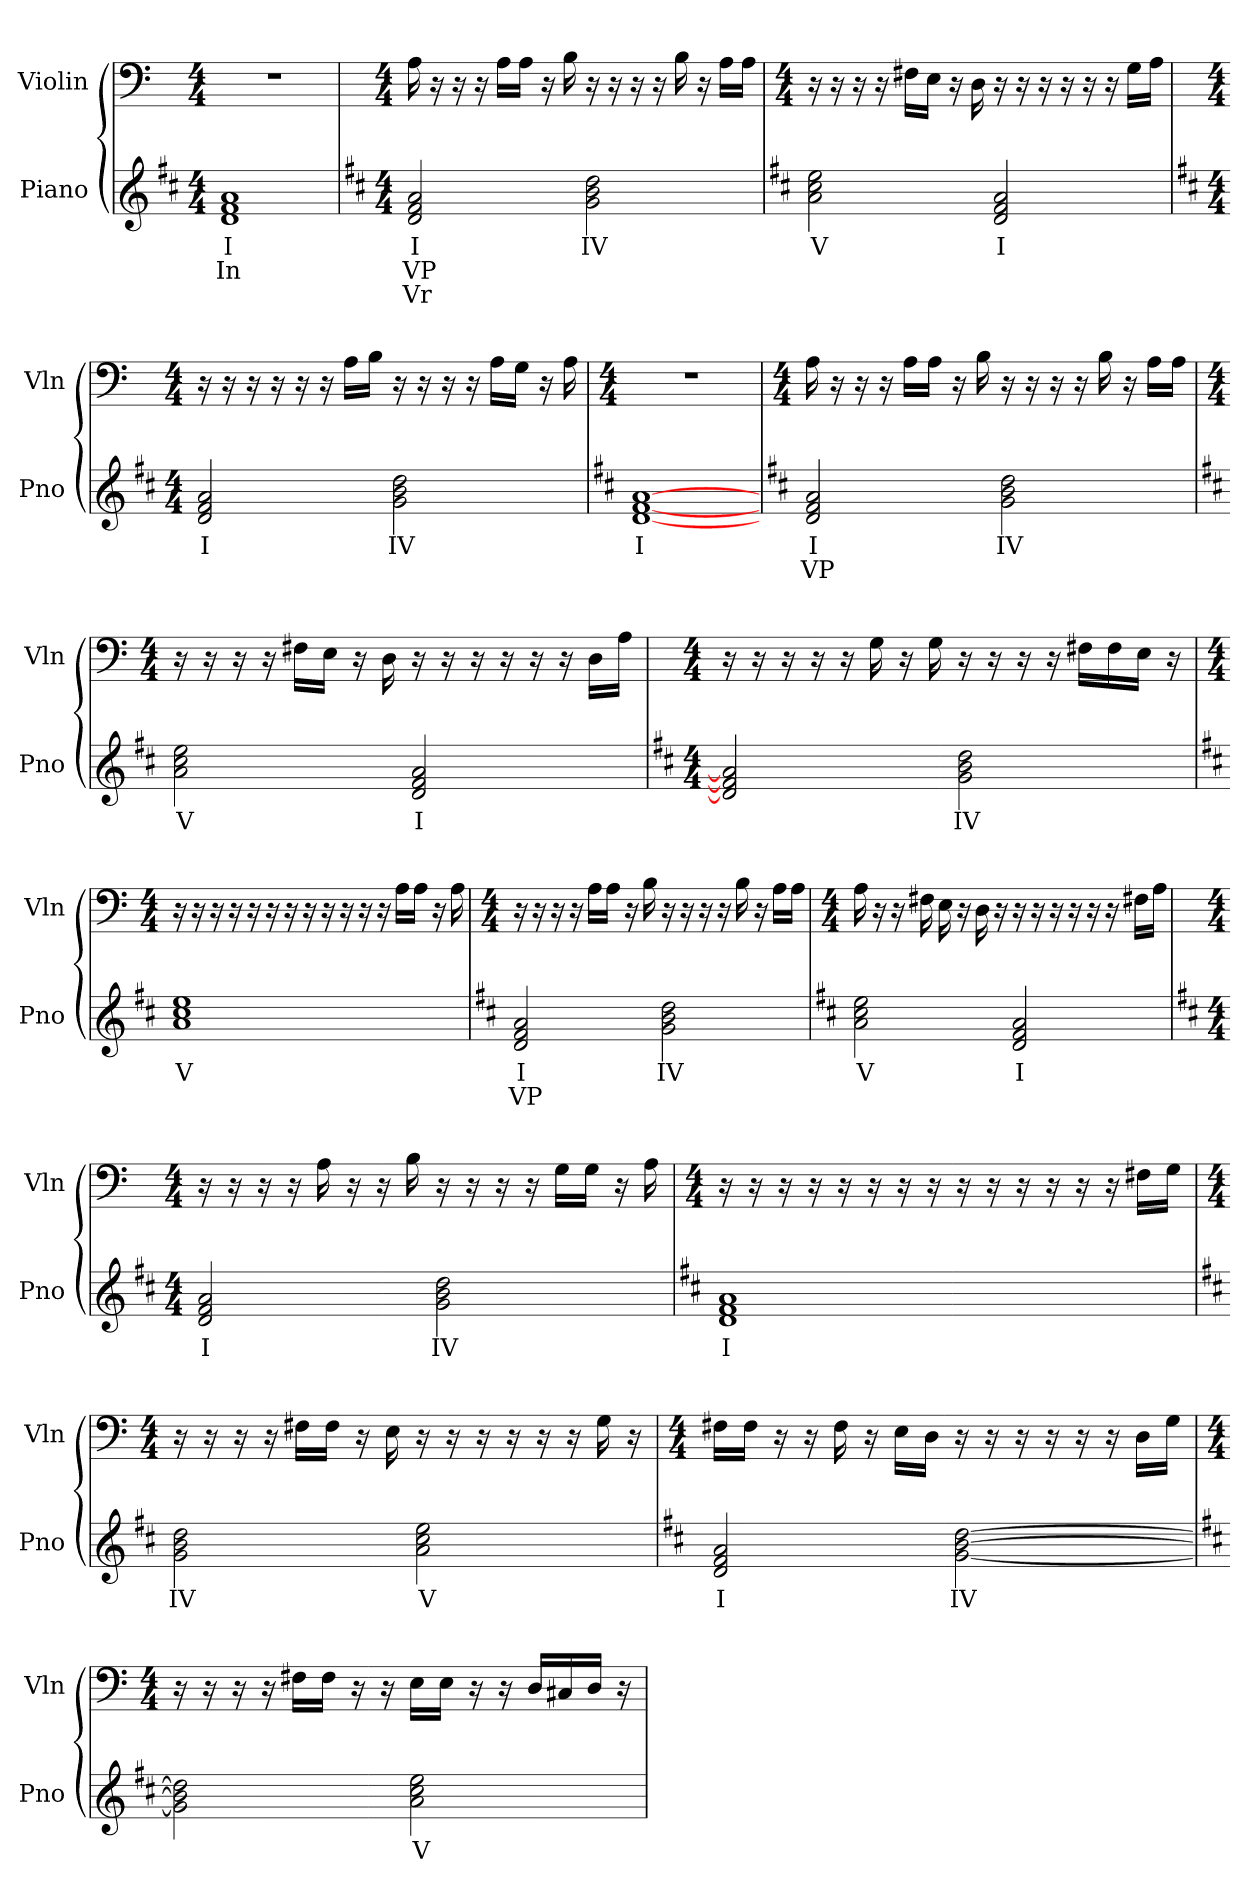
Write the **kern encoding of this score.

**kern	**text	**text	**text	**kern
*part2	*part2	*part2	*part2	*part1
*staff2	*staff2	*staff2	*staff2	*staff1
*I"Piano	*	*	*	*I"Violin
*I'Pno	*	*	*	*I'Vln
*k[f#c#]	*	*	*	*
*D:	*	*	*	*
*M4/4	*	*	*	*M4/4
=	=	=	=	=
1d 1f# 1a	I	In	.	1r
=	=	=	=	=
*k[f#c#]	*	*	*	*
*D:	*	*	*	*
*M4/4	*	*	*	*M4/4
2d 2f# 2a	I	VP	Vr	16A
.	.	.	.	16r
.	.	.	.	16r
.	.	.	.	16r
.	.	.	.	16ALL
.	.	.	.	16AJJ
.	.	.	.	16r
.	.	.	.	16B
2g 2b 2dd	IV	.	.	16r
.	.	.	.	16r
.	.	.	.	16r
.	.	.	.	16r
.	.	.	.	16B
.	.	.	.	16r
.	.	.	.	16ALL
.	.	.	.	16AJJ
=	=	=	=	=
*k[f#c#]	*	*	*	*
*D:	*	*	*	*
*	*	*	*	*M4/4
2a 2cc# 2ee	V	.	.	16r
.	.	.	.	16r
.	.	.	.	16r
.	.	.	.	16r
.	.	.	.	16F#XLL
.	.	.	.	16EJJ
.	.	.	.	16r
.	.	.	.	16D
2d 2f# 2a	I	.	.	16r
.	.	.	.	16r
.	.	.	.	16r
.	.	.	.	16r
.	.	.	.	16r
.	.	.	.	16r
.	.	.	.	16GLL
.	.	.	.	16AJJ
=	=	=	=	=
*k[f#c#]	*	*	*	*
*D:	*	*	*	*
*M4/4	*	*	*	*M4/4
2d 2f# 2a	I	.	.	16r
.	.	.	.	16r
.	.	.	.	16r
.	.	.	.	16r
.	.	.	.	16r
.	.	.	.	16r
.	.	.	.	16ALL
.	.	.	.	16BJJ
2g 2b 2dd	IV	.	.	16r
.	.	.	.	16r
.	.	.	.	16r
.	.	.	.	16r
.	.	.	.	16ALL
.	.	.	.	16GJJ
.	.	.	.	16r
.	.	.	.	16A
=	=	=	=	=
*k[f#c#]	*	*	*	*
*D:	*	*	*	*
*	*	*	*	*M4/4
[1d [1f# [1a	I	.	.	1r
=	=	=	=	=
*k[f#c#]	*	*	*	*
*D:	*	*	*	*
*	*	*	*	*M4/4
2d 2f# 2a	I	VP	.	16A
.	.	.	.	16r
.	.	.	.	16r
.	.	.	.	16r
.	.	.	.	16ALL
.	.	.	.	16AJJ
.	.	.	.	16r
.	.	.	.	16B
2g 2b 2dd	IV	.	.	16r
.	.	.	.	16r
.	.	.	.	16r
.	.	.	.	16r
.	.	.	.	16B
.	.	.	.	16r
.	.	.	.	16ALL
.	.	.	.	16AJJ
=	=	=	=	=
*k[f#c#]	*	*	*	*
*D:	*	*	*	*
*	*	*	*	*M4/4
2a 2cc# 2ee	V	.	.	16r
.	.	.	.	16r
.	.	.	.	16r
.	.	.	.	16r
.	.	.	.	16F#XLL
.	.	.	.	16EJJ
.	.	.	.	16r
.	.	.	.	16D
2d 2f# 2a	I	.	.	16r
.	.	.	.	16r
.	.	.	.	16r
.	.	.	.	16r
.	.	.	.	16r
.	.	.	.	16r
.	.	.	.	16DLL
.	.	.	.	16AJJ
=	=	=	=	=
*k[f#c#]	*	*	*	*
*D:	*	*	*	*
*M4/4	*	*	*	*M4/4
2d] 2f#] 2a]	.	.	.	16r
.	.	.	.	16r
.	.	.	.	16r
.	.	.	.	16r
.	.	.	.	16r
.	.	.	.	16G
.	.	.	.	16r
.	.	.	.	16G
2g 2b 2dd	IV	.	.	16r
.	.	.	.	16r
.	.	.	.	16r
.	.	.	.	16r
.	.	.	.	16F#XLL
.	.	.	.	16F#
.	.	.	.	16EJJ
.	.	.	.	16r
=	=	=	=	=
*k[f#c#]	*	*	*	*
*D:	*	*	*	*
*	*	*	*	*M4/4
1a 1cc# 1ee	V	.	.	16r
.	.	.	.	16r
.	.	.	.	16r
.	.	.	.	16r
.	.	.	.	16r
.	.	.	.	16r
.	.	.	.	16r
.	.	.	.	16r
.	.	.	.	16r
.	.	.	.	16r
.	.	.	.	16r
.	.	.	.	16r
.	.	.	.	16ALL
.	.	.	.	16AJJ
.	.	.	.	16r
.	.	.	.	16A
=	=	=	=	=
*k[f#c#]	*	*	*	*
*D:	*	*	*	*
*	*	*	*	*M4/4
2d 2f# 2a	I	VP	.	16r
.	.	.	.	16r
.	.	.	.	16r
.	.	.	.	16r
.	.	.	.	16ALL
.	.	.	.	16AJJ
.	.	.	.	16r
.	.	.	.	16B
2g 2b 2dd	IV	.	.	16r
.	.	.	.	16r
.	.	.	.	16r
.	.	.	.	16r
.	.	.	.	16B
.	.	.	.	16r
.	.	.	.	16ALL
.	.	.	.	16AJJ
=	=	=	=	=
*k[f#c#]	*	*	*	*
*D:	*	*	*	*
*	*	*	*	*M4/4
2a 2cc# 2ee	V	.	.	16A
.	.	.	.	16r
.	.	.	.	16r
.	.	.	.	16F#X
.	.	.	.	16E
.	.	.	.	16r
.	.	.	.	16D
.	.	.	.	16r
2d 2f# 2a	I	.	.	16r
.	.	.	.	16r
.	.	.	.	16r
.	.	.	.	16r
.	.	.	.	16r
.	.	.	.	16r
.	.	.	.	16F#XLL
.	.	.	.	16AJJ
=	=	=	=	=
*k[f#c#]	*	*	*	*
*D:	*	*	*	*
*M4/4	*	*	*	*M4/4
2d 2f# 2a	I	.	.	16r
.	.	.	.	16r
.	.	.	.	16r
.	.	.	.	16r
.	.	.	.	16A
.	.	.	.	16r
.	.	.	.	16r
.	.	.	.	16B
2g 2b 2dd	IV	.	.	16r
.	.	.	.	16r
.	.	.	.	16r
.	.	.	.	16r
.	.	.	.	16GLL
.	.	.	.	16GJJ
.	.	.	.	16r
.	.	.	.	16A
=	=	=	=	=
*k[f#c#]	*	*	*	*
*D:	*	*	*	*
*	*	*	*	*M4/4
1d 1f# 1a	I	.	.	16r
.	.	.	.	16r
.	.	.	.	16r
.	.	.	.	16r
.	.	.	.	16r
.	.	.	.	16r
.	.	.	.	16r
.	.	.	.	16r
.	.	.	.	16r
.	.	.	.	16r
.	.	.	.	16r
.	.	.	.	16r
.	.	.	.	16r
.	.	.	.	16r
.	.	.	.	16F#XLL
.	.	.	.	16GJJ
=	=	=	=	=
*k[f#c#]	*	*	*	*
*D:	*	*	*	*
*	*	*	*	*M4/4
2g 2b 2dd	IV	.	.	16r
.	.	.	.	16r
.	.	.	.	16r
.	.	.	.	16r
.	.	.	.	16F#XLL
.	.	.	.	16F#JJ
.	.	.	.	16r
.	.	.	.	16E
2a 2cc# 2ee	V	.	.	16r
.	.	.	.	16r
.	.	.	.	16r
.	.	.	.	16r
.	.	.	.	16r
.	.	.	.	16r
.	.	.	.	16G
.	.	.	.	16r
=	=	=	=	=
*k[f#c#]	*	*	*	*
*D:	*	*	*	*
*	*	*	*	*M4/4
2d 2f# 2a	I	.	.	16F#XLL
.	.	.	.	16F#JJ
.	.	.	.	16r
.	.	.	.	16r
.	.	.	.	16F#
.	.	.	.	16r
.	.	.	.	16ELL
.	.	.	.	16DJJ
[2g [2b [2dd	IV	.	.	16r
.	.	.	.	16r
.	.	.	.	16r
.	.	.	.	16r
.	.	.	.	16r
.	.	.	.	16r
.	.	.	.	16DLL
.	.	.	.	16GJJ
=	=	=	=	=
*k[f#c#]	*	*	*	*
*D:	*	*	*	*
*	*	*	*	*M4/4
2g] 2b] 2dd]	.	.	.	16r
.	.	.	.	16r
.	.	.	.	16r
.	.	.	.	16r
.	.	.	.	16F#XLL
.	.	.	.	16F#JJ
.	.	.	.	16r
.	.	.	.	16r
2a 2cc# 2ee	V	.	.	16ELL
.	.	.	.	16EJJ
.	.	.	.	16r
.	.	.	.	16r
.	.	.	.	16DLL
.	.	.	.	16C#X
.	.	.	.	16DJJ
.	.	.	.	16r
=	=	=	=	=
*-	*-	*-	*-	*-
